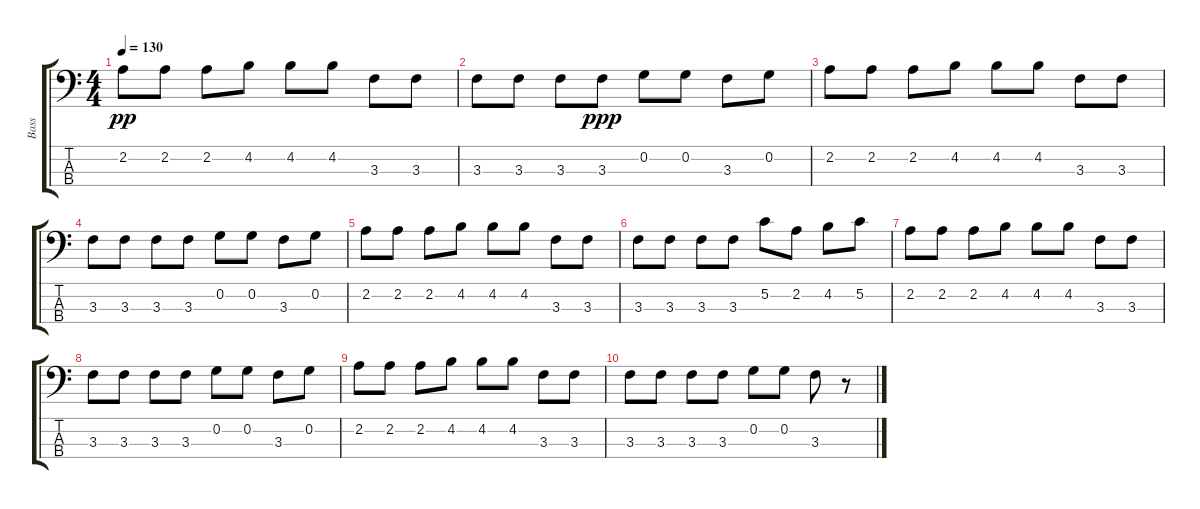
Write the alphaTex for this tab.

\track ("Bass" "Bass") {instrument electricbassfinger}
\staff {score tabs}
\tuning (C-1 G2 D2 A1) {hide}
\ts (4 4)
\tempo 130
\clef f4
\ks c
2.2.8{dy pp} 2.2.8 2.2.8 4.2.8 4.2.8 4.2.8 3.3.8 3.3.8 |
3.3.8 3.3.8 3.3.8 3.3.8{dy ppp} 0.2.8 0.2.8 3.3.8 0.2.8 |
2.2.8 2.2.8 2.2.8 4.2.8 4.2.8 4.2.8 3.3.8 3.3.8 |
3.3.8 3.3.8 3.3.8 3.3.8 0.2.8 0.2.8 3.3.8 0.2.8 |
2.2.8 2.2.8 2.2.8 4.2.8 4.2.8 4.2.8 3.3.8 3.3.8 |
3.3.8 3.3.8 3.3.8 3.3.8 5.2.8 2.2.8 4.2.8 5.2.8 |
2.2.8 2.2.8 2.2.8 4.2.8 4.2.8 4.2.8 3.3.8 3.3.8 |
3.3.8 3.3.8 3.3.8 3.3.8 0.2.8 0.2.8 3.3.8 0.2.8 |
2.2.8 2.2.8 2.2.8 4.2.8 4.2.8 4.2.8 3.3.8 3.3.8 |
3.3.8 3.3.8 3.3.8 3.3.8 0.2.8 0.2.8 3.3.8 r.8
